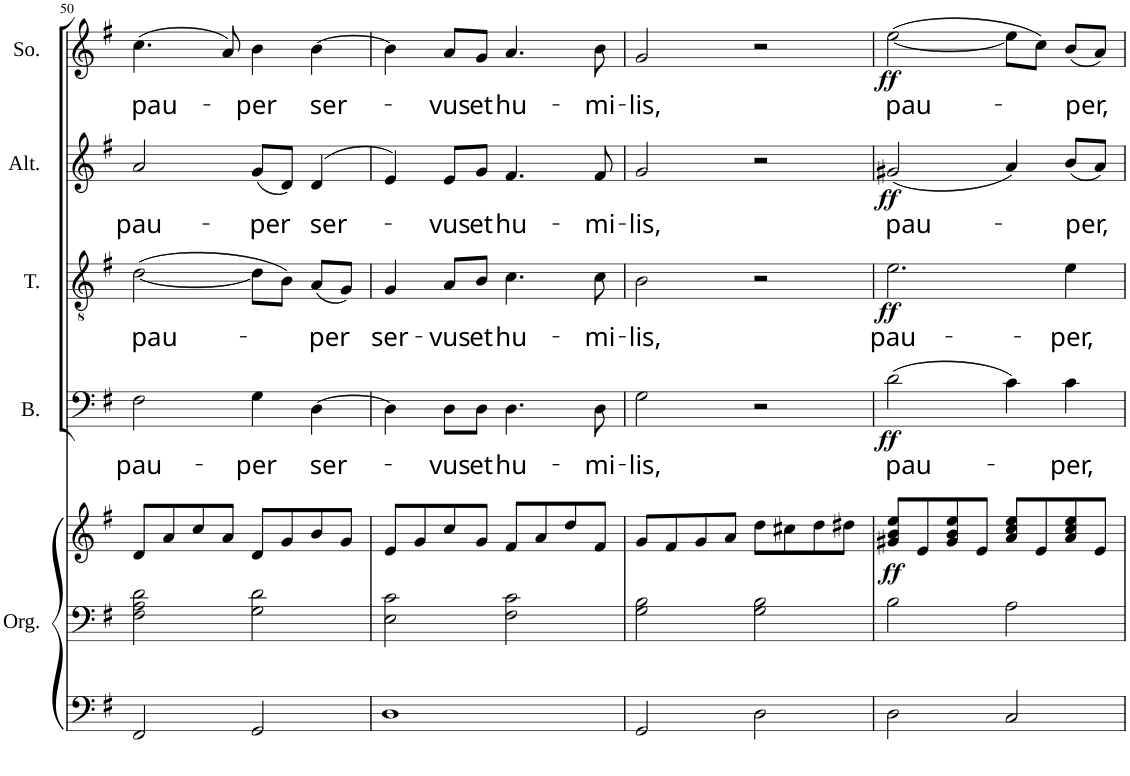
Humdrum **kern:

**kern	**kern	**kern	**dynam	**kern	**text	**dynam	**kern	**text	**dynam	**kern	**text	**dynam	**kern	**text	**dynam
*part5	*part5	*part5	*part5	*part4	*part4	*part4	*part3	*part3	*part3	*part2	*part2	*part2	*part1	*part1	*part1
*staff7	*staff6	*staff5	*staff5/6/7	*staff4	*staff4	*staff4	*staff3	*staff3	*staff3	*staff2	*staff2	*staff2	*staff1	*staff1	*staff1
*I"Orgue	*	*	*	*I"Basse	*	*	*I"Ténor	*	*	*I"Alto	*	*	*I"Soprano	*	*
*I'Org.	*	*	*	*I'B.	*	*	*I'T.	*	*	*I'Alt.	*	*	*I'So.	*	*
!!LO:PB:g=z
*clefF4	*clefF4	*clefG2	*	*clefF4	*	*	*clefGv2	*	*	*clefG2	*	*	*clefG2	*	*
*k[f#]	*k[f#]	*k[f#]	*	*k[f#]	*	*	*k[f#]	*	*	*k[f#]	*	*	*k[f#]	*	*
*M4/4	*M4/4	*M4/4	*	*M4/4	*	*	*M4/4	*	*	*M4/4	*	*	*M4/4	*	*
=50	=50	=50	=50	=50	=50	=50	=50	=50	=50	=50	=50	=50	=50	=50	=50
!	!	!	!	!	!LO:LY:b	!	!	!LO:LY:b	!	!	!LO:LY:b	!	!	!LO:LY:b	!
2FF#/	2F#\ 2A\ 2d\	8d/L	.	2F#\	pau-	.	(>[<2d\	pau-	.	2a/	pau-	.	(4.cc\	pau-	.
.	.	8a/	.	.	.	.	.	.	.	.	.	.	.	.	.
.	.	8cc/	.	.	.	.	.	.	.	.	.	.	.	.	.
.	.	8a/J	.	.	.	.	.	.	.	.	.	.	8a/)	.	.
!	!	!	!	!	!LO:LY:b	!	!	!	!	!	!LO:LY:b	!	!	!LO:LY:b	!
2GG/	2G\ 2d\	8d/L	.	4G\	-per	.	8d\L]	.	.	(8g/L	-per	.	4b\	-per	.
.	.	8g/	.	.	.	.	8B\J)	.	.	8d/J)	.	.	.	.	.
!	!	!	!	!	!LO:LY:b	!	!	!LO:LY:b	!	!	!LO:LY:b	!	!	!LO:LY:b	!
.	.	8b/	.	[4D\	ser-	.	(8A/L	-per	.	(>4d/	ser-	.	[4b\	ser-	.
.	.	8g/J	.	.	.	.	8G/J)	.	.	.	.	.	.	.	.
=51	=51	=51	=51	=51	=51	=51	=51	=51	=51	=51	=51	=51	=51	=51	=51
!	!	!	!	!	!	!	!	!LO:LY:b	!	!	!	!	!	!	!
1D	2E\ 2c\	8e/L	.	4D\]	.	.	4G/	ser-	.	4e/)	.	.	4b\]	.	.
.	.	8g/	.	.	.	.	.	.	.	.	.	.	.	.	.
!	!	!	!	!	!LO:LY:b	!	!	!LO:LY:b	!	!	!LO:LY:b	!	!	!LO:LY:b	!
.	.	8cc/	.	8D\L	-vus	.	8A/L	-vus	.	8e/L	-vus	.	8a/L	-vus	.
!	!	!	!	!	!LO:LY:b	!	!	!LO:LY:b	!	!	!LO:LY:b	!	!	!LO:LY:b	!
.	.	8g/J	.	8D\J	et	.	8B/J	et	.	8g/J	et	.	8g/J	et	.
!	!	!	!	!	!LO:LY:b	!	!	!LO:LY:b	!	!	!LO:LY:b	!	!	!LO:LY:b	!
.	2F#\ 2c\	8f#/L	.	4.D\	hu-	.	4.c\	hu-	.	4.f#/	hu-	.	4.a/	hu-	.
.	.	8a/	.	.	.	.	.	.	.	.	.	.	.	.	.
.	.	8dd/	.	.	.	.	.	.	.	.	.	.	.	.	.
!	!	!	!	!	!LO:LY:b	!	!	!LO:LY:b	!	!	!LO:LY:b	!	!	!LO:LY:b	!
.	.	8f#/J	.	8D\	-mi-	.	8c\	-mi-	.	8f#/	-mi-	.	8b\	-mi-	.
=52	=52	=52	=52	=52	=52	=52	=52	=52	=52	=52	=52	=52	=52	=52	=52
!	!	!	!	!	!LO:LY:b	!	!	!LO:LY:b	!	!	!LO:LY:b	!	!	!LO:LY:b	!
2GG/	2G\ 2B\	8g/L	.	2G\	-lis,	.	2B\	-lis,	.	2g/	-lis,	.	2g/	-lis,	.
.	.	8f#/	.	.	.	.	.	.	.	.	.	.	.	.	.
.	.	8g/	.	.	.	.	.	.	.	.	.	.	.	.	.
.	.	8a/J	.	.	.	.	.	.	.	.	.	.	.	.	.
2D\	2G\ 2B\	8dd\L	.	2r	.	.	2r	.	.	2r	.	.	2r	.	.
.	.	8cc#X\	.	.	.	.	.	.	.	.	.	.	.	.	.
.	.	8dd\	.	.	.	.	.	.	.	.	.	.	.	.	.
.	.	8dd#X\J	.	.	.	.	.	.	.	.	.	.	.	.	.
=53	=53	=53	=53	=53	=53	=53	=53	=53	=53	=53	=53	=53	=53	=53	=53
!	!	!	!LO:DY:b	!	!LO:LY:b	!LO:DY:b	!	!LO:LY:b	!LO:DY:b	!	!LO:LY:b	!LO:DY:b	!	!LO:LY:b	!LO:DY:b
2D\	2B\	8g#X/ 8b/ 8ee/L	ff	(2d\	pau-	ff	2.e\	pau-	ff	(2g#X/	pau-	ff	(>[<2ee\	pau-	ff
.	.	8e/	.	.	.	.	.	.	.	.	.	.	.	.	.
.	.	8g#/ 8b/ 8ee/	.	.	.	.	.	.	.	.	.	.	.	.	.
.	.	8e/J	.	.	.	.	.	.	.	.	.	.	.	.	.
2C/	2A\	8a/ 8cc/ 8ee/L	.	4c\)	.	.	.	.	.	4a/)	.	.	8ee\L]	.	.
.	.	8e/	.	.	.	.	.	.	.	.	.	.	8cc\J)	.	.
!	!	!	!	!	!LO:LY:b	!	!	!LO:LY:b	!	!	!LO:LY:b	!	!	!LO:LY:b	!
.	.	8a/ 8cc/ 8ee/	.	4c\	-per,	.	4e\	-per,	.	(8b/L	-per,	.	(8b/L	-per,	.
.	.	8e/J	.	.	.	.	.	.	.	8a/J)	.	.	8a/J)	.	.
=	=	=	=	=	=	=	=	=	=	=	=	=	=	=	=
*-	*-	*-	*-	*-	*-	*-	*-	*-	*-	*-	*-	*-	*-	*-	*-
